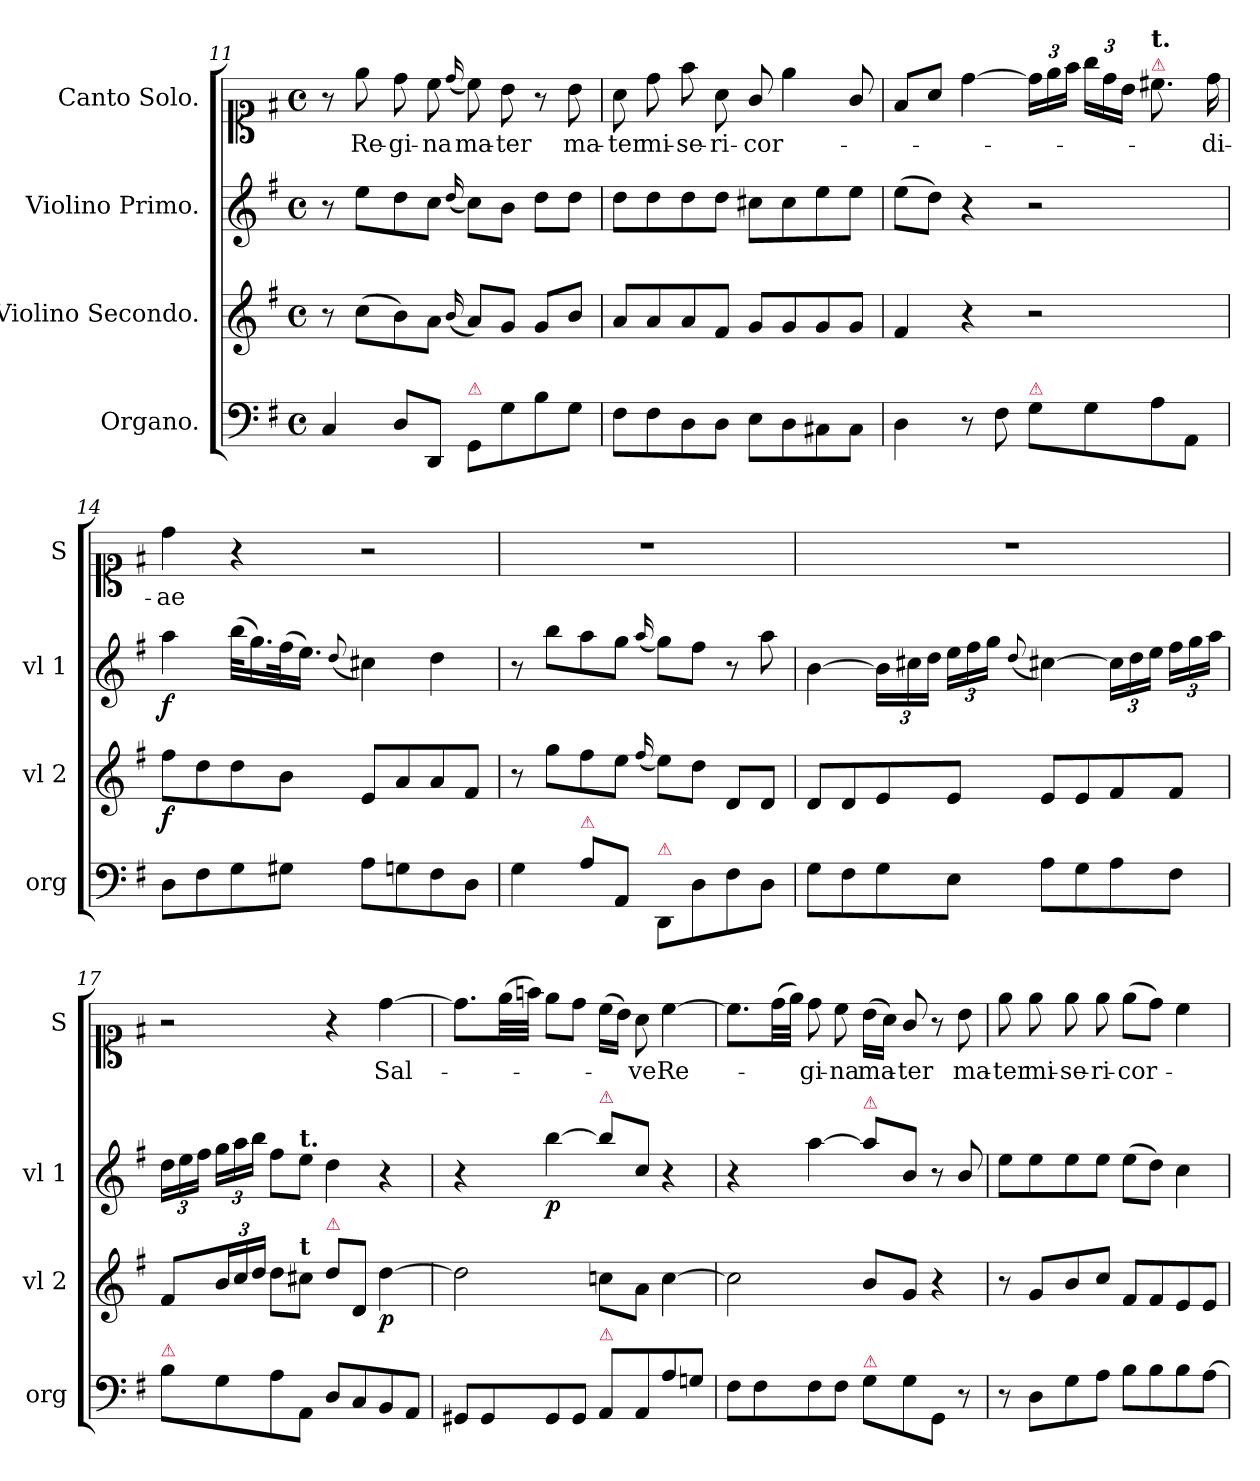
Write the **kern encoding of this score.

**kern	**kern	**dynam	**kern	**dynam	**kern	**text
*part4	*part3	*part3	*part2	*part2	*part1	*part1
*staff4	*staff3	*staff3	*staff2	*staff2	*staff1	*staff1
*I"Organo.	*I"Violino Secondo.	*	*I"Violino Primo.	*	*I"Canto Solo.	*
*I'org	*I'vl 2	*	*I'vl 1	*	*I'S	*
*clefF4	*clefG2	*	*clefG2	*	*clefC1	*
*k[f#]	*k[f#]	*	*k[f#]	*	*k[f#]	*
*G:	*G:	*	*G:	*	*G:	*
*M4/4	*M4/4	*	*M4/4	*	*M4/4	*
*met(c)	*met(c)	*	*met(c)	*	*met(c)	*
=11	=11	=11	=11	=11	=11	=11
4C/	8r	.	8r	.	8r	.
.	(8cc\L	.	8ee\L	.	8ee\	Re-
8D/L	8b\)	.	8dd\	.	8dd\	-gi-
8DD/J	8a\J	.	8cc\J	.	8cc\	-na
.	(16qqb/	.	(16qqdd/	.	(16qqdd/	.
!LO:TX:a:color=crimson:t=⚠	!	!	!	!	!	!
8GG/L	8a/L)	.	8cc\L)	.	8cc\)	ma-
8G\	8g/J	.	8b\J	.	8b\	-ter
8B\	8g/L	.	8dd\L	.	8r	.
8G\J	8b/J	.	8dd\J	.	8b\	ma-
=12	=12	=12	=12	=12	=12	=12
8F#\L	8a/L	.	8dd\L	.	8a\	-ter
8F#\	8a/	.	8dd\	.	8dd\	mi-
8D\	8a/	.	8dd\	.	8ff#\	-se-
8D\J	8f#/J	.	8dd\J	.	8a\	-ri-
8E\L	8g/L	.	8cc#X\L	.	8g/	-cor-
8D\	8g/	.	8cc#\	.	4ee\	.
8C#X\	8g/	.	8ee\	.	.	.
8C#\J	8g/J	.	8ee\J	.	8g/	.
=13	=13	=13	=13	=13	=13	=13
4D\	4f#/	.	(8ee\L	.	8f#/L	.
.	.	.	8dd\J)	.	8a/J	.
8r	4r	.	4r	.	[4dd\	.
8F#\	.	.	.	.	.	.
!LO:TX:a:color=crimson:t=⚠	!	!	!	!	!	!
8G\L	2r	.	2r	.	24dd\LL]	.
.	.	.	.	.	24ee\	.
.	.	.	.	.	24ff#\JJ	.
8G\	.	.	.	.	24gg\LL	.
.	.	.	.	.	24dd\	.
.	.	.	.	.	24b\JJ	.
!	!	!	!	!	!LO:TX:a:color=crimson:t=⚠	!
!	!	!	!	!	!LO:TX:a:B:t=t.	!
8A\	.	.	.	.	8.cc#X\	.
8AA/J	.	.	.	.	.	.
.	.	.	.	.	16dd\	-di-
=14	=14	=14	=14	=14	=14	=14
8D\L	8ff#\L	f	4aa\	f	4dd\	-ae
8F#\	8dd\	.	.	.	.	.
8G\	8dd\	.	(32bb\KLL	.	4r	.
.	.	.	16.gg\)	.	.	.
8G#X\J	8b\J	.	(32ff#\K	.	.	.
.	.	.	16.ee\JJ)	.	.	.
.	.	.	(8qqdd/	.	.	.
8A\L	8e/L	.	4cc#X\)	.	2r	.
8Gn\	8a/	.	.	.	.	.
8F#\	8a/	.	4dd\	.	.	.
8D\J	8f#/J	.	.	.	.	.
=15	=15	=15	=15	=15	=15	=15
4G\	8r	.	8r	.	1r	.
.	8gg\L	.	8bb\L	.	.	.
!LO:TX:a:color=crimson:t=⚠	!	!	!	!	!	!
8A\L	8ff#\	.	8aa\	.	.	.
8AA/J	8ee\J	.	8gg\J	.	.	.
.	(16qqff#/	.	(16qqaa/	.	.	.
!LO:TX:a:color=crimson:t=⚠	!	!	!	!	!	!
8DD/L	8ee\L)	.	8gg\L)	.	.	.
8D\	8dd\J	.	8ff#\J	.	.	.
8F#\	8d/L	.	8r	.	.	.
8D\J	8d/J	.	8aa\	.	.	.
=16	=16	=16	=16	=16	=16	=16
8G\L	8d/L	.	[4b\	.	1r	.
8F#\	8d/	.	.	.	.	.
8G\	8e/	.	24b\LL]	.	.	.
.	.	.	24cc#X\	.	.	.
.	.	.	24dd\JJ	.	.	.
8E\J	8e/J	.	24ee\LL	.	.	.
.	.	.	24ff#\	.	.	.
.	.	.	24gg\JJ	.	.	.
.	.	.	(8qqdd/	.	.	.
8A\L	8e/L	.	[4cc#X\)	.	.	.
8G\	8e/	.	.	.	.	.
8A\	8f#/	.	24cc#\LL]	.	.	.
.	.	.	24dd\	.	.	.
.	.	.	24ee\JJ	.	.	.
8F#\J	8f#/J	.	24ff#\LL	.	.	.
.	.	.	24gg\	.	.	.
.	.	.	24aa\JJ	.	.	.
=17	=17	=17	=17	=17	=17	=17
!LO:TX:a:color=crimson:t=⚠	!	!	!	!	!	!
8B\L	8f#/L	.	24dd\LL	.	2r	.
.	.	.	24ee\	.	.	.
.	.	.	24ff#\JJ	.	.	.
8G\	24b/L	.	24gg\LL	.	.	.
.	24cc/	.	24aa\	.	.	.
.	24dd/JJ	.	24bb\JJ	.	.	.
8A\	8dd\L	.	8ff#\L	.	.	.
!	!	!	!LO:TX:a:B:t=t.	!	!	!
!	!LO:TX:a:B:t=t	!	!	!	!	!
8AA/J	8cc#X\J	.	8ee\J	.	.	.
!	!LO:TX:a:color=crimson:t=⚠	!	!	!	!	!
8D/L	8dd\L	.	4dd\	.	4r	.
8C/	8d/J	.	.	.	.	.
8BB/	[4dd\	p	4r	.	[4dd\	Sal-
8AA/J	.	.	.	.	.	.
=18	=18	=18	=18	=18	=18	=18
8GG#X/L	2dd\]	.	4r	.	8.dd\L]	.
8GG#/	.	.	.	.	.	.
.	.	.	.	.	(32ee\LL	.
.	.	.	.	.	32ffn\JJJ)	.
8GG#/	.	.	[4bb\	p	8ee\L	.
8GG#/J	.	.	.	.	8dd\J	.
!	!	!	!LO:TX:a:color=crimson:t=⚠	!	!	!
!LO:TX:a:color=crimson:t=⚠	!	!	!	!	!	!
8AA/L	8ccn\L	.	8bb\L]	.	(16cc\LL	.
.	.	.	.	.	16b\JJ)	.
8AA/	8a\J	.	8cc/J	.	8a\	-ve
8A\	[4cc\	.	4r	.	[4cc\	Re-
8Gn\J	.	.	.	.	.	.
=19	=19	=19	=19	=19	=19	=19
8F#\L	2cc\]	.	4r	.	8.cc\L]	.
8F#\	.	.	.	.	.	.
.	.	.	.	.	(32dd\LL	.
.	.	.	.	.	32ee\JJJ)	.
8F#\	.	.	[4aa\	.	8dd\	-gi-
8F#\J	.	.	.	.	8cc\	-na
!	!	!	!LO:TX:a:color=crimson:t=⚠	!	!	!
!LO:TX:a:color=crimson:t=⚠	!	!	!	!	!	!
8G\L	8b/L	.	8aa\L]	.	(16b\LL	ma-
.	.	.	.	.	16a\JJ)	.
8G\	8g/J	.	8b/J	.	8g/	-ter
8GG/J	4r	.	8r	.	8r	.
8r	.	.	8b/	.	8b\	ma-
=20	=20	=20	=20	=20	=20	=20
8r	8r	.	8ee\L	.	8ee\	-ter
8D\L	8g/L	.	8ee\	.	8ee\	mi-
8G\	8b/	.	8ee\	.	8ee\	-se-
8A\J	8cc/J	.	8ee\J	.	8ee\	-ri-
8B\L	8f#/L	.	(8ee\L	.	(8ee\L	-cor-
8B\	8f#/	.	8dd\J)	.	8dd\J)	.
8B\	8e/	.	4cc\	.	4cc\	.
[8A\J	8e/J	.	.	.	.	.
=	=	=	=	=	=	=
*-	*-	*-	*-	*-	*-	*-
